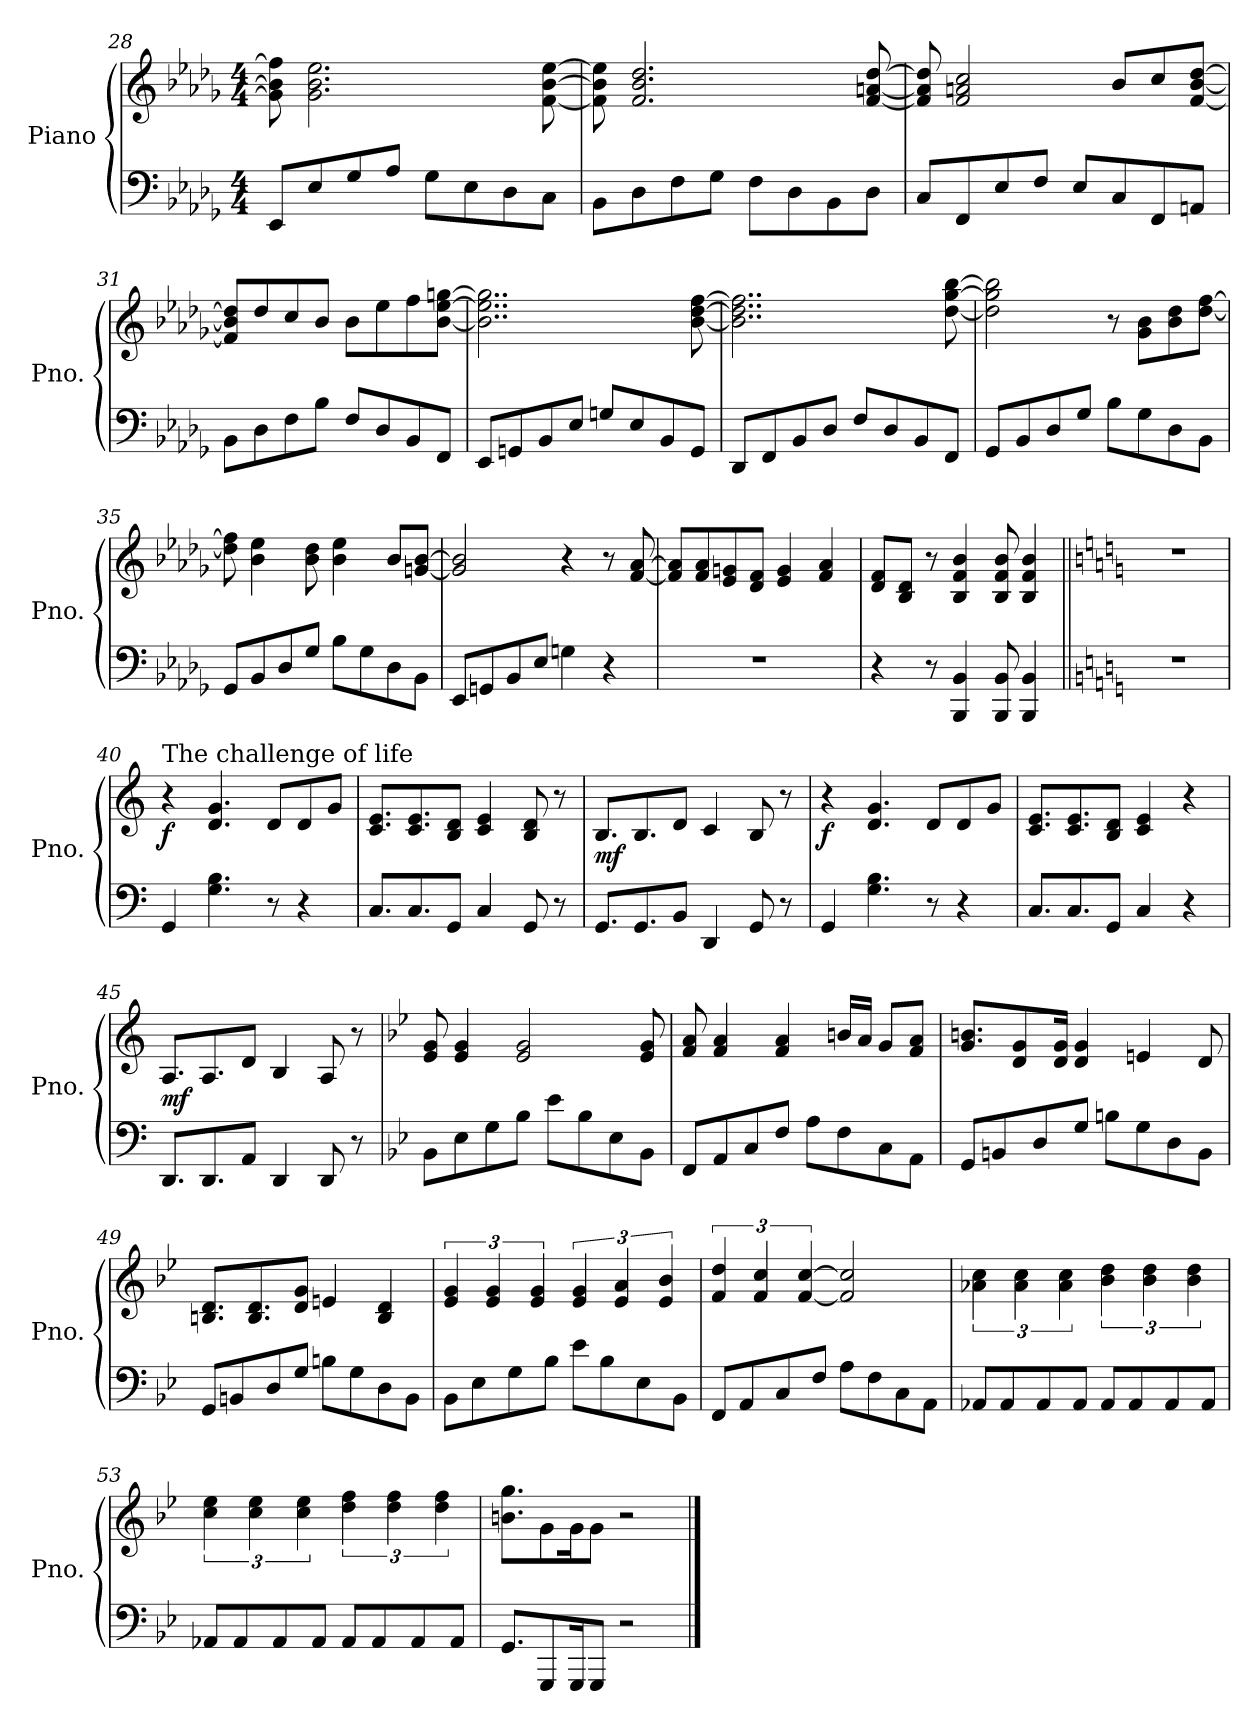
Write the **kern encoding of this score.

**kern	**kern	**dynam
*part1	*part1	*part1
*staff2	*staff1	*staff1/2
*I"Piano	*	*
*I'Pno.	*	*
*clefF4	*clefG2	*
*k[b-e-a-d-g-]	*k[b-e-a-d-g-]	*
*M4/4	*M4/4	*
=28	=28	=28
8EE-/L	8g-\] 8b-\] 8ff\]	.
8E-/	2.g-\ 2.b-\ 2.ee-\	.
8G-/	.	.
8A-/J	.	.
8G-\L	.	.
8E-\	.	.
8D-\	.	.
8C\J	[8f\ [8b-\ [8ee-\	.
!!LO:LB:g=z
=29	=29	=29
8BB-\L	8f\] 8b-\] 8ee-\]	.
8D-\	2.f/ 2.b-/ 2.dd-/	.
8F\	.	.
8G-\J	.	.
8F\L	.	.
8D-\	.	.
8BB-\	.	.
8D-\J	[8f/ [8an/ [8dd-/	.
=30	=30	=30
8C/L	8f/] 8a/] 8dd-/]	.
8FF/	2f/ 2an/ 2cc/	.
8E-/	.	.
8F/J	.	.
8E-/L	.	.
8C/	8b-/L	.
8FF/	8cc/	.
8AAn/J	[8f/ [8b-/ [8dd-/J	.
=31	=31	=31
8BB-\L	8f/] 8b-/] 8dd-/]L	.
8D-\	8dd-/	.
8F\	8cc/	.
8B-\J	8b-/J	.
8F/L	8b-\L	.
8D-/	8ee-\	.
8BB-/	8ff\	.
8FF/J	[8b-\ [8ee-\ [8ggn\J	.
=32	=32	=32
8EE-/L	2..b-\] 2..ee-\] 2..gg\]	.
8GGn/	.	.
8BB-/	.	.
8E-/J	.	.
8Gn/L	.	.
8E-/	.	.
8BB-/	.	.
8GG/J	[8b-\ [8dd-\ [8ff\	.
=33	=33	=33
8DD-/L	2..b-\] 2..dd-\] 2..ff\]	.
8FF/	.	.
8BB-/	.	.
8D-/J	.	.
8F/L	.	.
8D-/	.	.
8BB-/	.	.
8FF/J	[8dd-\ [8gg-\ [8bb-\	.
!!LO:PB:g=z
=34	=34	=34
8GG-/L	2dd-\] 2gg-\] 2bb-\]	.
8BB-/	.	.
8D-/	.	.
8G-/J	.	.
8B-\L	8r	.
8G-\	8g-\ 8b-\L	.
8D-\	8b-\ 8dd-\	.
8BB-\J	[8dd-\ [8ff\J	.
=35	=35	=35
8GG-/L	8dd-\] 8ff\]	.
8BB-/	4b-\ 4ee-\	.
8D-/	.	.
8G-/J	8b-\ 8dd-\	.
8B-\L	4b-\ 4ee-\	.
8G-\	.	.
8D-\	8b-/L	.
8BB-\J	[8gn/ [8b-/J	.
=36	=36	=36
8EE-/L	2g/] 2b-/]	.
8GGn/	.	.
8BB-/	.	.
8E-/J	.	.
4Gn\	4r	.
4r	8r	.
.	[8f/ [8a-/	.
=37	=37	=37
1r	8f/] 8a-/]L	.
.	8f/ 8a-/	.
.	8e-/ 8gn/	.
.	8d-/ 8f/J	.
.	4e-/ 4g/	.
.	4f/ 4a-/	.
=38	=38	=38
4r	8d-/ 8f/L	.
.	8B-/ 8d-/J	.
8r	8r	.
4BBB-/ 4BB-/	4B-/ 4f/ 4b-/	.
8BBB-/ 8BB-/	8B-/ 8f/ 8b-/	.
4BBB-/ 4BB-/	4B-/ 4f/ 4b-/	.
=39||	=39||	=39||
*k[]	*k[]	*
*	*MM130	*
1r	1r	.
=40	=40	=40
!	!LO:TX:a:t=The challenge of life	!
!	!	!LO:DY:b
4GG/	4r	f
4.G\ 4.B\	4.d/ 4.g/	.
8r	8d/L	.
4r	8d/	.
.	8g/J	.
!!LO:LB:g=z
=41	=41	=41
8.C/L	8.c/ 8.e/L	.
8.C/	8.c/ 8.e/	.
8GG/J	8B/ 8d/J	.
4C/	4c/ 4e/	.
8GG/	8B/ 8d/	.
8r	8r	.
=42	=42	=42
!	!	!LO:DY:b
8.GG/L	8.B/L	mf
8.GG/	8.B/	.
8BB/J	8d/J	.
4DD/	4c/	.
8GG/	8B/	.
8r	8r	.
=43	=43	=43
!	!	!LO:DY:b
4GG/	4r	f
4.G\ 4.B\	4.d/ 4.g/	.
8r	8d/L	.
4r	8d/	.
.	8g/J	.
=44	=44	=44
8.C/L	8.c/ 8.e/L	.
8.C/	8.c/ 8.e/	.
8GG/J	8B/ 8d/J	.
4C/	4c/ 4e/	.
4r	4r	.
=45	=45	=45
*k[]	*k[]	*
!	!	!LO:DY:b
8.DD/L	8.A/L	mf
8.DD/	8.A/	.
8AA/J	8d/J	.
4DD/	4B/	.
8DD/	8A/	.
8r	8r	.
=46	=46	=46
*k[b-e-]	*k[b-e-]	*
8BB-\L	8e-/ 8g/	.
8E-\	4e-/ 4g/	.
8G\	.	.
8B-\J	2e-/ 2g/	.
8e-\L	.	.
8B-\	.	.
8E-\	.	.
8BB-\J	8e-/ 8g/	.
!!LO:LB:g=z
=47	=47	=47
8FF/L	8f/ 8a/	.
8AA/	4f/ 4a/	.
8C/	.	.
8F/J	4f/ 4a/	.
8A\L	.	.
8F\	16bn/LL	.
.	16a/JJ	.
8C\	8g/L	.
8AA\J	8f/ 8a/J	.
=48	=48	=48
8GG/L	8.g/ 8.bn/L	.
8BBn/	.	.
.	8d/ 8g/	.
8D/	.	.
.	16d/ 16g/Jk	.
8G/J	4d/ 4g/	.
8Bn\L	.	.
8G\	4en/	.
8D\	.	.
8BB\J	8d/	.
=49	=49	=49
8GG/L	8.Bn/ 8.d/L	.
8BBn/	.	.
.	8.B/ 8.d/	.
8D/	.	.
8G/J	8d/ 8g/J	.
8Bn\L	4en/	.
8G\	.	.
8D\	4B/ 4d/	.
8BB\J	.	.
=50	=50	=50
8BB-\L	6e-/ 6g/	.
8E-\	.	.
.	6e-/ 6g/	.
8G\	.	.
.	6e-/ 6g/	.
8B-\J	.	.
8e-\L	6e-/ 6g/	.
8B-\	.	.
.	6e-/ 6a/	.
8E-\	.	.
.	6e-/ 6b-/	.
8BB-\J	.	.
=51	=51	=51
8FF/L	6f/ 6dd/	.
8AA/	.	.
.	6f/ 6cc/	.
8C/	.	.
.	[6f/ [6cc/	.
8F/J	.	.
8A\L	2f/] 2cc/]	.
8F\	.	.
8C\	.	.
8AA\J	.	.
!!LO:LB:g=z
=52	=52	=52
8AA-X/L	6a-X\ 6cc\	.
8AA-/	.	.
.	6a-\ 6cc\	.
8AA-/	.	.
.	6a-\ 6cc\	.
8AA-/J	.	.
8AA-/L	6b-\ 6dd\	.
8AA-/	.	.
.	6b-\ 6dd\	.
8AA-/	.	.
.	6b-\ 6dd\	.
8AA-/J	.	.
=53	=53	=53
8AA-X/L	6cc\ 6ee-\	.
8AA-/	.	.
.	6cc\ 6ee-\	.
8AA-/	.	.
.	6cc\ 6ee-\	.
8AA-/J	.	.
8AA-/L	6dd\ 6ff\	.
8AA-/	.	.
.	6dd\ 6ff\	.
8AA-/	.	.
.	6dd\ 6ff\	.
8AA-/J	.	.
=54	=54	=54
8.GG/L	8.bn\ 8.gg\L	.
8GGG/	8g\	.
16GGG/K	16g\K	.
8GGG/J	8g\J	.
2r	2r	.
==	==	==
*-	*-	*-
